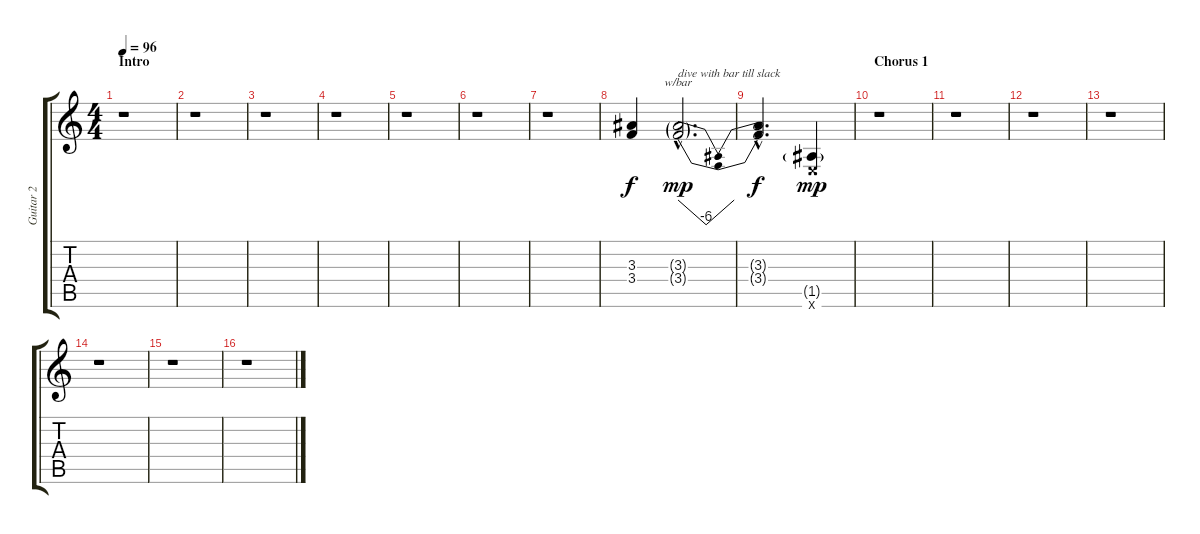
\track ("Guitar 2" "Guitar 2") {instrument electricguitarclean}
\staff {score tabs}
\tuning (E4 B3 G3 D3 A2 E2) {hide}
\ts (4 4)
\section ("" "Intro")
\tempo 96
\clef g2
\ks c
r.1{dy f instrument electricguitarclean} |
r.1 |
r.1 |
r.1 |
r.1 |
r.1 |
r.1 |
(3.3 3.4).4 (3.3{g hac} 3.4{g hac}).2{d tbe (dip default 0 0 30 -24 60 0) txt "dive with bar till slack" dy mp} |
(3.3{hac t} 3.4{hac t}).2{d dy f} (1.5{g} 0.6{x}).4{dy mp} |
\section ("" "Chorus 1")
r.1 |
r.1 |
r.1 |
r.1 |
r.1 |
r.1 |
r.1
